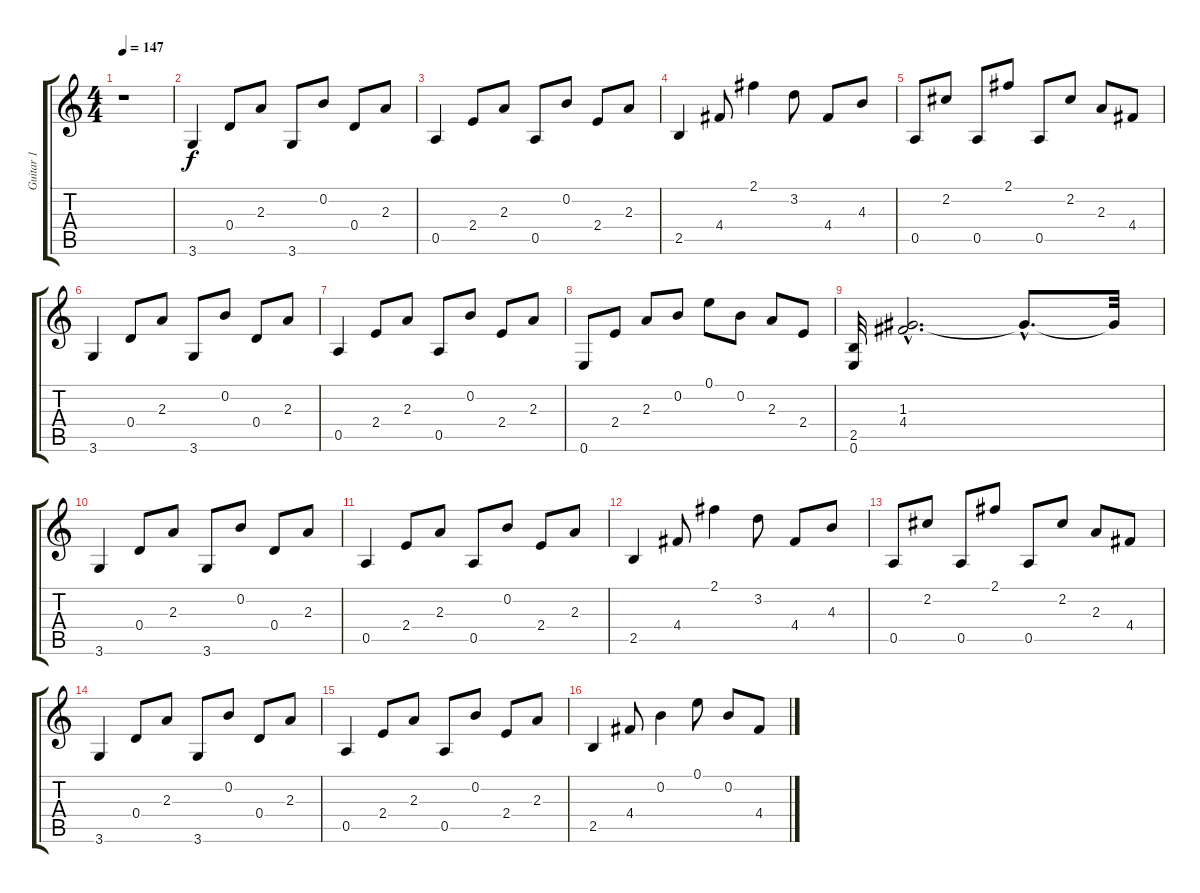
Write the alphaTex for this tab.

\track ("Guitar 1" "Guitar 1") {instrument acousticguitarsteel}
\staff {score tabs}
\tuning (E4 B3 G3 D3 A2 E2) {hide}
\ts (4 4)
\tempo 147
\clef g2
\ks c
r.1{dy f instrument acousticguitarsteel} |
3.6.4 0.4.8 2.3.8 3.6.8 0.2.8 0.4.8 2.3.8 |
0.5.4 2.4.8 2.3.8 0.5.8 0.2.8 2.4.8 2.3.8 |
2.5.4 4.4.8 2.1.4 3.2.8 4.4.8 4.3.8 |
0.5.8 2.2.8 0.5.8 2.1.8 0.5.8 2.2.8 2.3.8 4.4.8 |
3.6.4 0.4.8 2.3.8 3.6.8 0.2.8 0.4.8 2.3.8 |
0.5.4 2.4.8 2.3.8 0.5.8 0.2.8 2.4.8 2.3.8 |
0.6.8 2.4.8 2.3.8 0.2.8 0.1.8 0.2.8 2.3.8 2.4.8 |
(2.5 0.6).32 (1.3{hac} 4.4).2{d} 1.3{hac t}.8{d} 1.3{t}.32 |
3.6.4 0.4.8 2.3.8 3.6.8 0.2.8 0.4.8 2.3.8 |
0.5.4 2.4.8 2.3.8 0.5.8 0.2.8 2.4.8 2.3.8 |
2.5.4 4.4.8 2.1.4 3.2.8 4.4.8 4.3.8 |
0.5.8 2.2.8 0.5.8 2.1.8 0.5.8 2.2.8 2.3.8 4.4.8 |
3.6.4 0.4.8 2.3.8 3.6.8 0.2.8 0.4.8 2.3.8 |
0.5.4 2.4.8 2.3.8 0.5.8 0.2.8 2.4.8 2.3.8 |
2.5.4 4.4.8 0.2.4 0.1.8 0.2.8 4.4.8
